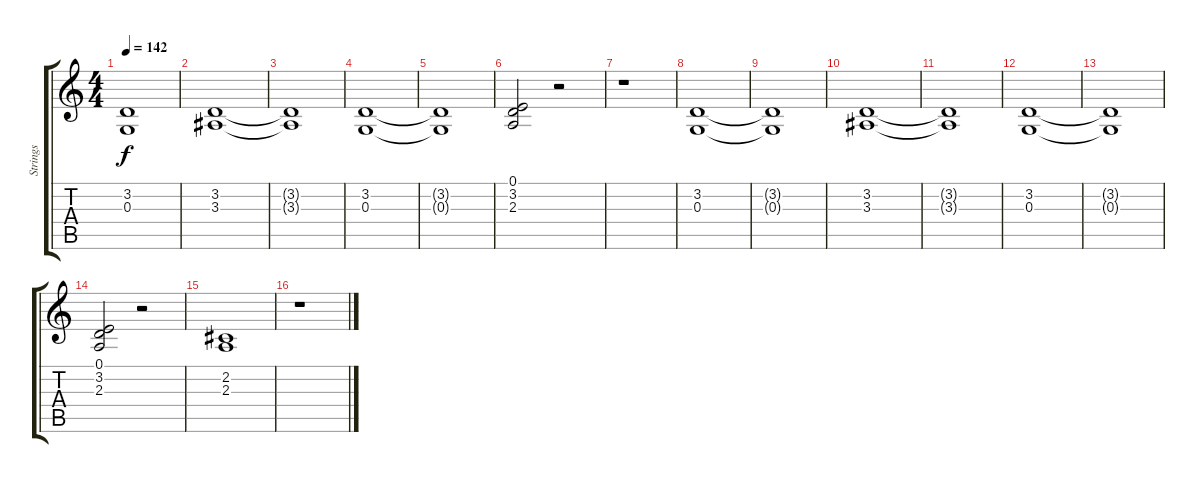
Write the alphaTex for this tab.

\track ("Strings" "Strings") {instrument stringensemble1}
\staff {score tabs}
\tuning (E4 B3 G3 D3 A2 E2) {hide}
\ts (4 4)
\tempo 142
\clef g2
\ks c
(3.2{t} 0.3{t}).1{dy f} |
(3.2 3.3).1 |
(3.2{t} 3.3{t}).1 |
(3.2 0.3).1 |
(3.2{t} 0.3{t}).1 |
(0.1 3.2 2.3).2 r.2 |
r.1 |
(3.2 0.3).1 |
(3.2{t} 0.3{t}).1 |
(3.2 3.3).1 |
(3.2{t} 3.3{t}).1 |
(3.2 0.3).1 |
(3.2{t} 0.3{t}).1 |
(0.1 3.2 2.3).2 r.2 |
(2.2 2.3).1 |
r.1
